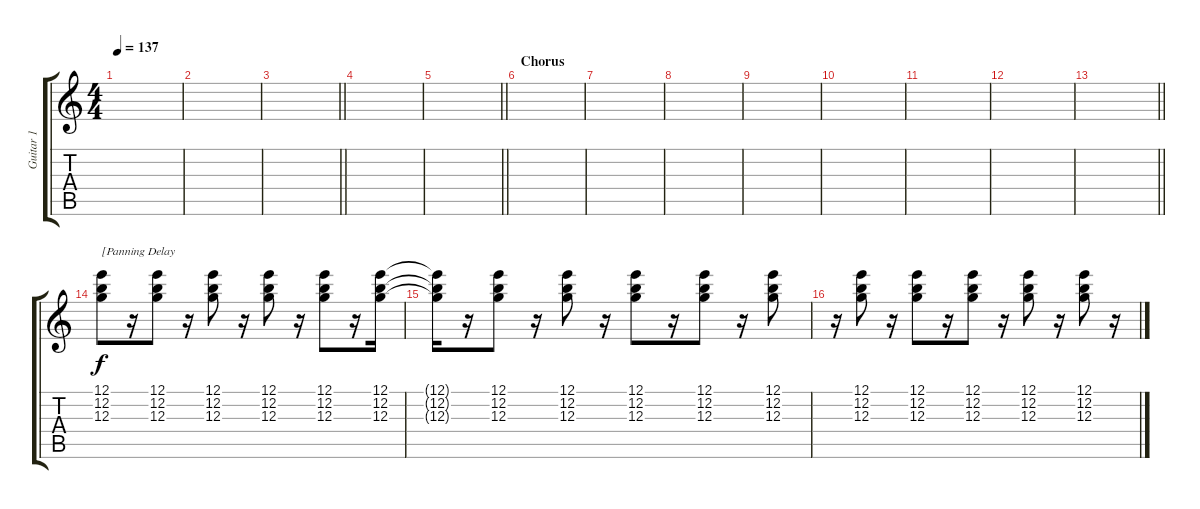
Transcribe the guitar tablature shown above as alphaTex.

\track ("Guitar 1" "Guitar 1") {instrument overdrivenguitar}
\staff {score tabs}
\tuning (E4 B3 G3 D3 A2 E2) {hide}
\ts (4 4)
\tempo 137
\clef g2
\ks c
|
|
\barLineRight lightlight
|
|
\barLineRight lightlight
|
\section ("" "Chorus")
|
|
|
|
|
|
|
\barLineRight lightlight
|
\section ("" "")
(12.1 12.2 12.3).8{txt "[Panning Delay" volume 7} r.16 (12.1 12.2 12.3).8 r.16 (12.1 12.2 12.3).8 r.16 (12.1 12.2 12.3).8 r.16 (12.1 12.2 12.3).8 r.16 (12.1 12.2 12.3).16 |
(12.1{t} 12.2{t} 12.3{t}).16 r.16 (12.1 12.2 12.3).8 r.16 (12.1 12.2 12.3).8 r.16 (12.1 12.2 12.3).8 r.16 (12.1 12.2 12.3).8 r.16 (12.1 12.2 12.3).8 |
r.16 (12.1 12.2 12.3).8 r.16 (12.1 12.2 12.3).8 r.16 (12.1 12.2 12.3).8 r.16 (12.1 12.2 12.3).8 r.16 (12.1 12.2 12.3).8 r.16
